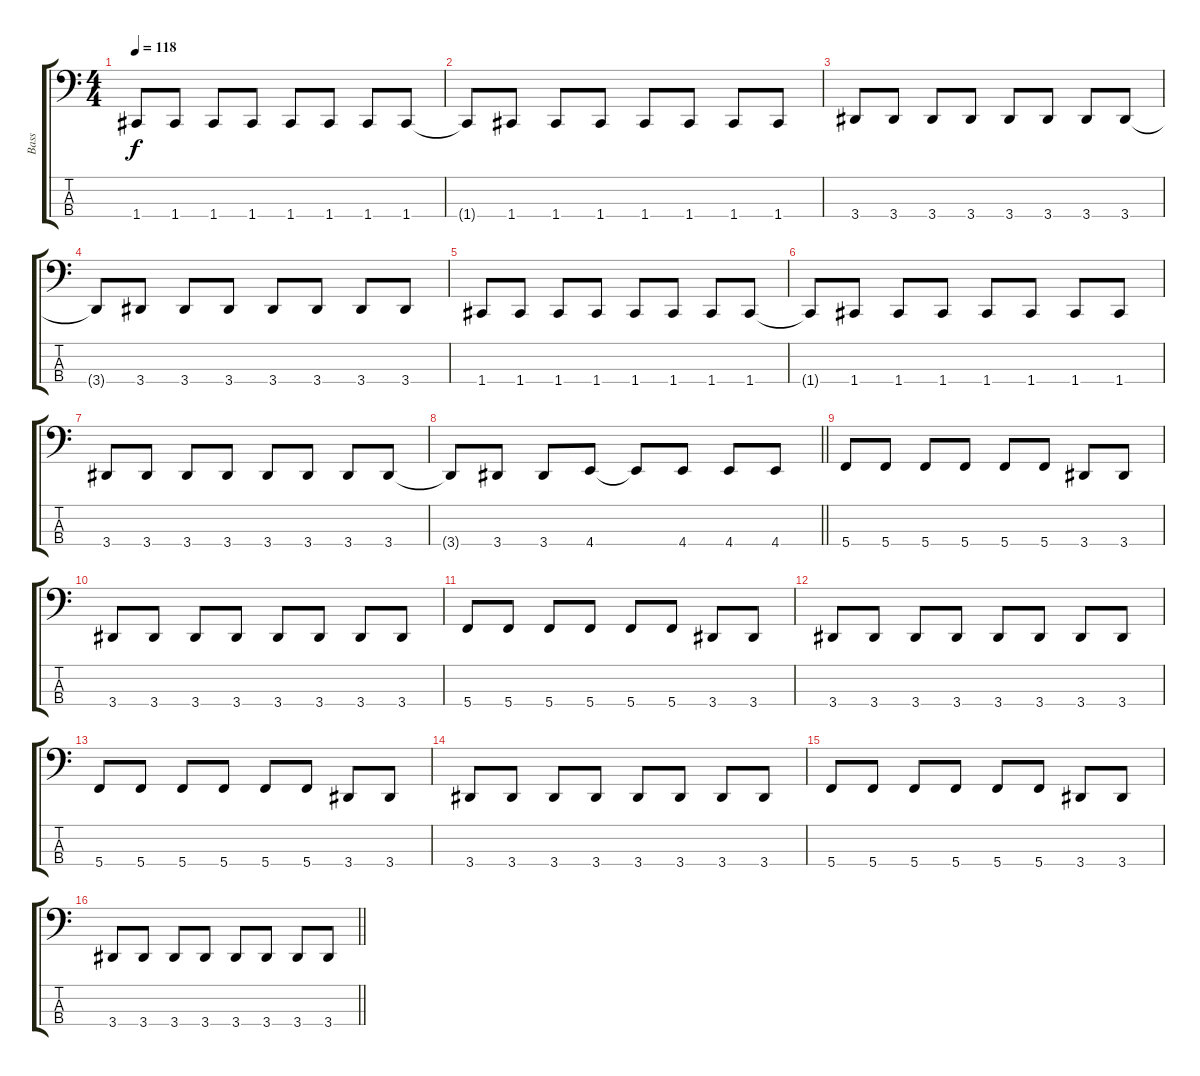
\track ("Bass" "Bass") {instrument electricbassfinger}
\staff {score tabs}
\tuning (F2 C2 G1 C1) {hide}
\ts (4 4)
\tempo 118
\clef f4
\ks c
1.4.8{dy f} 1.4.8 1.4.8 1.4.8 1.4.8 1.4.8 1.4.8 1.4.8 |
1.4{t}.8 1.4.8 1.4.8 1.4.8 1.4.8 1.4.8 1.4.8 1.4.8 |
3.4.8 3.4.8 3.4.8 3.4.8 3.4.8 3.4.8 3.4.8 3.4.8 |
3.4{t}.8 3.4.8 3.4.8 3.4.8 3.4.8 3.4.8 3.4.8 3.4.8 |
1.4.8 1.4.8 1.4.8 1.4.8 1.4.8 1.4.8 1.4.8 1.4.8 |
1.4{t}.8 1.4.8 1.4.8 1.4.8 1.4.8 1.4.8 1.4.8 1.4.8 |
3.4.8 3.4.8 3.4.8 3.4.8 3.4.8 3.4.8 3.4.8 3.4.8 |
\barLineRight lightlight
3.4{t}.8 3.4.8 3.4.8 4.4.8 4.4{t}.8 4.4.8 4.4.8 4.4.8 |
5.4.8 5.4.8 5.4.8 5.4.8 5.4.8 5.4.8 3.4.8 3.4.8 |
3.4.8 3.4.8 3.4.8 3.4.8 3.4.8 3.4.8 3.4.8 3.4.8 |
5.4.8 5.4.8 5.4.8 5.4.8 5.4.8 5.4.8 3.4.8 3.4.8 |
3.4.8 3.4.8 3.4.8 3.4.8 3.4.8 3.4.8 3.4.8 3.4.8 |
5.4.8 5.4.8 5.4.8 5.4.8 5.4.8 5.4.8 3.4.8 3.4.8 |
3.4.8 3.4.8 3.4.8 3.4.8 3.4.8 3.4.8 3.4.8 3.4.8 |
5.4.8 5.4.8 5.4.8 5.4.8 5.4.8 5.4.8 3.4.8 3.4.8 |
\barLineRight lightlight
3.4.8 3.4.8 3.4.8 3.4.8 3.4.8 3.4.8 3.4.8 3.4.8
